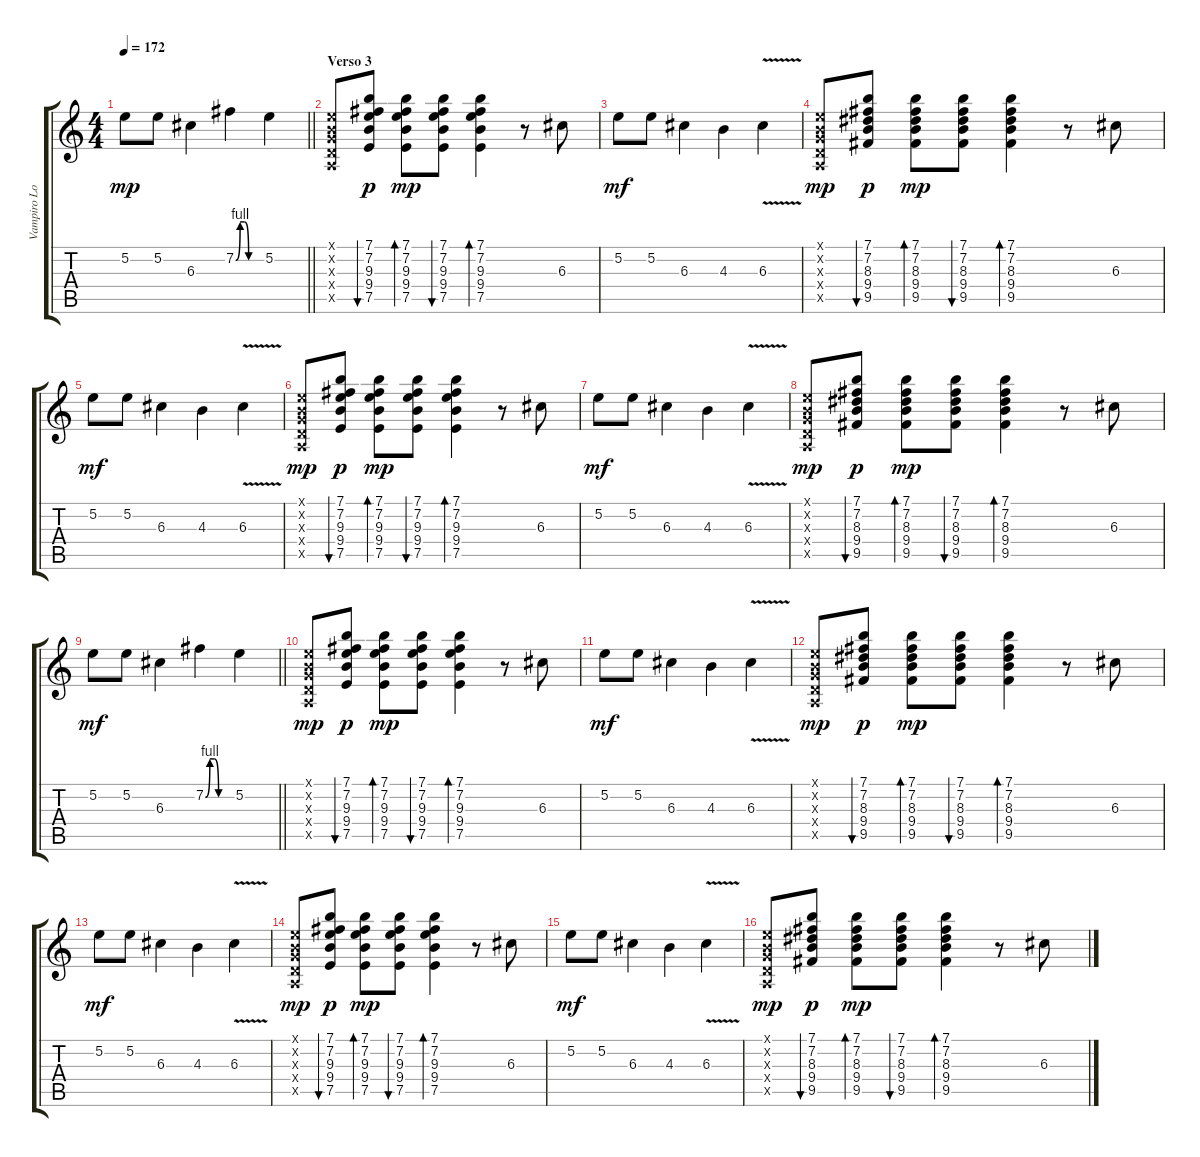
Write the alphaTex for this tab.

\track ("Vampiro Lopez" "Vampiro Lo") {instrument acousticguitarsteel}
\staff {score tabs}
\tuning (E4 B3 G3 D3 A2 E2) {hide}
\ts (4 4)
\tempo 172
\clef g2
\barLineRight lightlight
\ks c
5.2.8{dy mp} 5.2.8 6.3.4 7.2{be (custom 0 0 10 4 20 4 30 0 60 0)}.4 5.2.4 |
\section ("" "Verso 3")
(0.1{x} 0.2{x} 0.3{x} 0.4{x} 0.5{x}).8 (7.1 7.2 9.3 9.4 7.5).8{bu 60 dy p} (7.1 7.2 9.3 9.4 7.5).8{bd 60 dy mp} (7.1 7.2 9.3 9.4 7.5).8{bu 60} (7.1 7.2 9.3 9.4 7.5).4{bd 60} r.8 6.3.8 |
5.2.8{dy mf} 5.2.8 6.3.4 4.3.4 6.3{v}.4 |
(0.1{x} 0.2{x} 0.3{x} 0.4{x} 0.5{x}).8{dy mp} (7.1 7.2 8.3 9.4 9.5).8{bu 60 dy p} (7.1 7.2 8.3 9.4 9.5).8{bd 60 dy mp} (7.1 7.2 8.3 9.4 9.5).8{bu 60} (7.1 7.2 8.3 9.4 9.5).4{bd 60} r.8 6.3.8 |
5.2.8{dy mf} 5.2.8 6.3.4 4.3.4 6.3{v}.4 |
(0.1{x} 0.2{x} 0.3{x} 0.4{x} 0.5{x}).8{dy mp} (7.1 7.2 9.3 9.4 7.5).8{bu 60 dy p} (7.1 7.2 9.3 9.4 7.5).8{bd 60 dy mp} (7.1 7.2 9.3 9.4 7.5).8{bu 60} (7.1 7.2 9.3 9.4 7.5).4{bd 60} r.8 6.3.8 |
5.2.8{dy mf} 5.2.8 6.3.4 4.3.4 6.3{v}.4 |
(0.1{x} 0.2{x} 0.3{x} 0.4{x} 0.5{x}).8{dy mp} (7.1 7.2 8.3 9.4 9.5).8{bu 60 dy p} (7.1 7.2 8.3 9.4 9.5).8{bd 60 dy mp} (7.1 7.2 8.3 9.4 9.5).8{bu 60} (7.1 7.2 8.3 9.4 9.5).4{bd 60} r.8 6.3.8 |
\barLineRight lightlight
5.2.8{dy mf} 5.2.8 6.3.4 7.2{be (custom 0 0 10 4 20 4 30 0 60 0)}.4 5.2.4 |
(0.1{x} 0.2{x} 0.3{x} 0.4{x} 0.5{x}).8{dy mp} (7.1 7.2 9.3 9.4 7.5).8{bu 60 dy p} (7.1 7.2 9.3 9.4 7.5).8{bd 60 dy mp} (7.1 7.2 9.3 9.4 7.5).8{bu 60} (7.1 7.2 9.3 9.4 7.5).4{bd 60} r.8 6.3.8 |
5.2.8{dy mf} 5.2.8 6.3.4 4.3.4 6.3{v}.4 |
(0.1{x} 0.2{x} 0.3{x} 0.4{x} 0.5{x}).8{dy mp} (7.1 7.2 8.3 9.4 9.5).8{bu 60 dy p} (7.1 7.2 8.3 9.4 9.5).8{bd 60 dy mp} (7.1 7.2 8.3 9.4 9.5).8{bu 60} (7.1 7.2 8.3 9.4 9.5).4{bd 60} r.8 6.3.8 |
5.2.8{dy mf} 5.2.8 6.3.4 4.3.4 6.3{v}.4 |
(0.1{x} 0.2{x} 0.3{x} 0.4{x} 0.5{x}).8{dy mp} (7.1 7.2 9.3 9.4 7.5).8{bu 60 dy p} (7.1 7.2 9.3 9.4 7.5).8{bd 60 dy mp} (7.1 7.2 9.3 9.4 7.5).8{bu 60} (7.1 7.2 9.3 9.4 7.5).4{bd 60} r.8 6.3.8 |
5.2.8{dy mf} 5.2.8 6.3.4 4.3.4 6.3{v}.4 |
(0.1{x} 0.2{x} 0.3{x} 0.4{x} 0.5{x}).8{dy mp} (7.1 7.2 8.3 9.4 9.5).8{bu 60 dy p} (7.1 7.2 8.3 9.4 9.5).8{bd 60 dy mp} (7.1 7.2 8.3 9.4 9.5).8{bu 60} (7.1 7.2 8.3 9.4 9.5).4{bd 60} r.8 6.3.8
